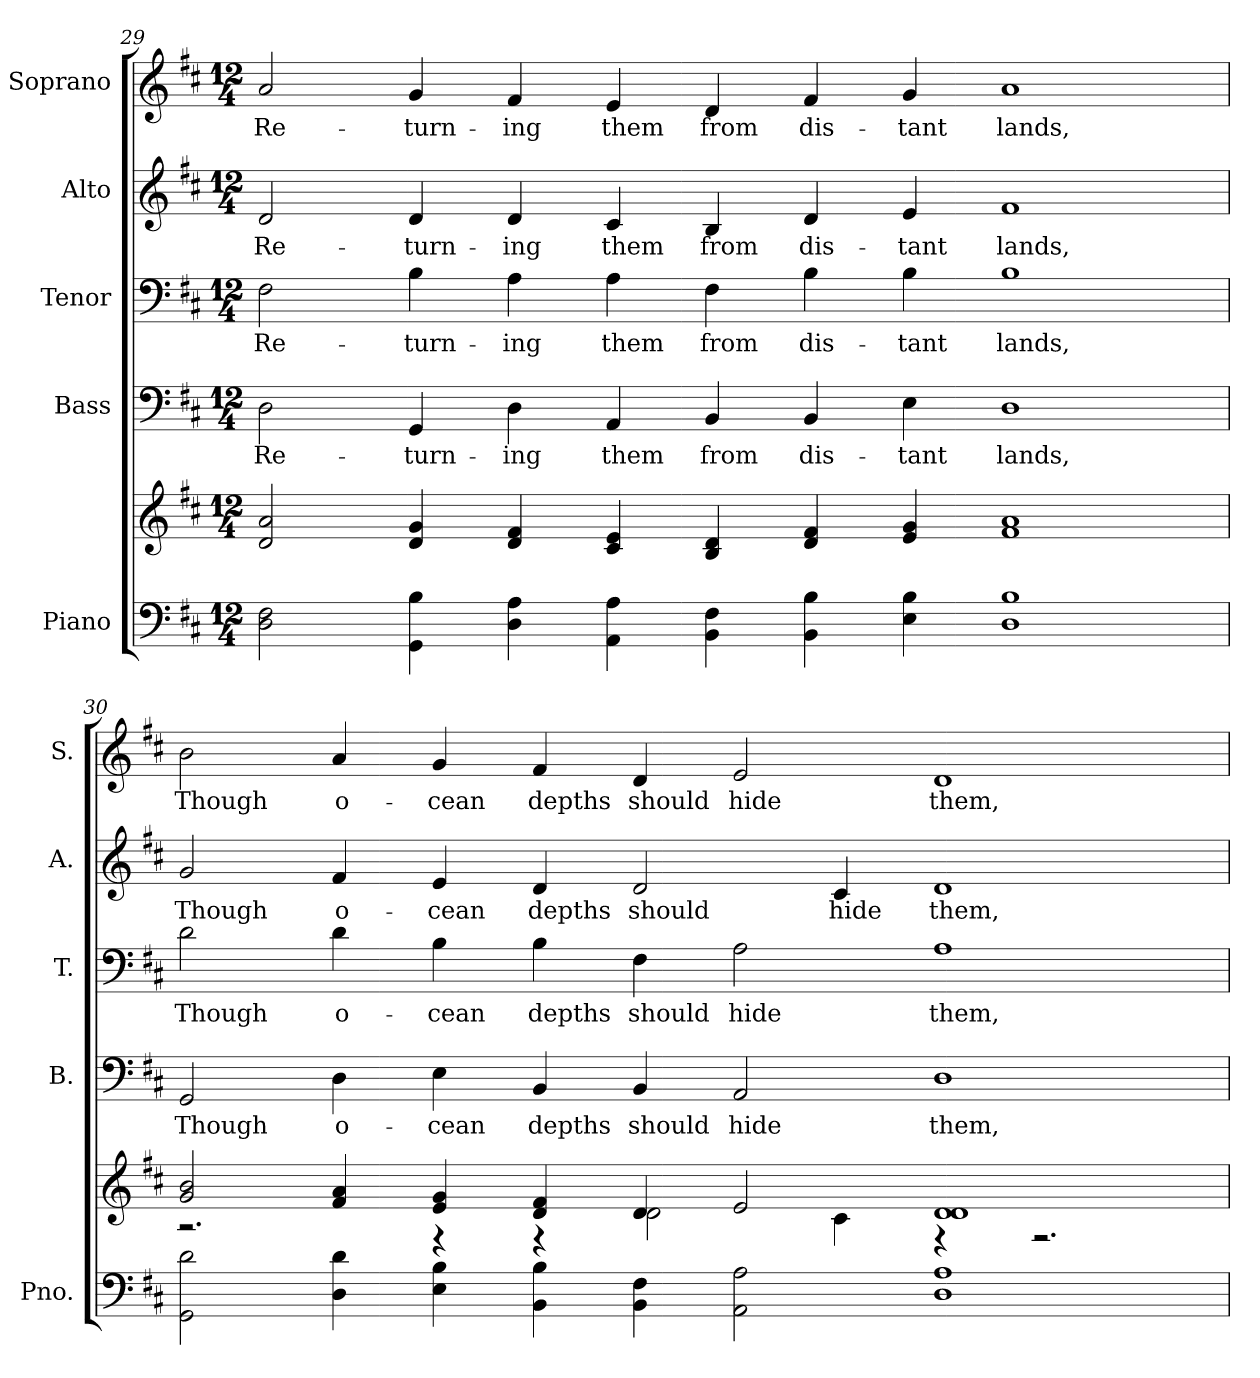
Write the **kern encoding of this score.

**kern	**kern	**kern	**text	**kern	**text	**kern	**text	**kern	**text
*part5	*part5	*part4	*part4	*part3	*part3	*part2	*part2	*part1	*part1
*staff6	*staff5	*staff4	*staff4	*staff3	*staff3	*staff2	*staff2	*staff1	*staff1
*I"Piano	*	*I"Bass	*	*I"Tenor	*	*I"Alto	*	*I"Soprano	*
*I'Pno.	*	*I'B.	*	*I'T.	*	*I'A.	*	*I'S.	*
!!LO:PB:g=z
*clefF4	*clefG2	*clefF4	*	*clefF4	*	*clefG2	*	*clefG2	*
*k[f#c#]	*k[f#c#]	*k[f#c#]	*	*k[f#c#]	*	*k[f#c#]	*	*k[f#c#]	*
*D:	*D:	*D:	*	*D:	*	*D:	*	*D:	*
*M12/4	*M12/4	*M12/4	*	*M12/4	*	*M12/4	*	*M12/4	*
=29	=29	=29	=29	=29	=29	=29	=29	=29	=29
!	!	!	!LO:LY:b:color=#000000	!	!	!	!	!	!
!	!	!	!	!	!LO:LY:b:color=#000000	!	!	!	!
!	!	!	!	!	!	!	!LO:LY:b:color=#000000	!	!
!	!	!	!	!	!	!	!	!	!LO:LY:b:color=#000000
2Di\ 2F#i	2di/ 2ai	2Di\	Re-	2F#i\	Re-	2di/	Re-	2ai/	Re-
!	!	!	!LO:LY:b:color=#000000	!	!	!	!	!	!
!	!	!	!	!	!LO:LY:b:color=#000000	!	!	!	!
!	!	!	!	!	!	!	!LO:LY:b:color=#000000	!	!
!	!	!	!	!	!	!	!	!	!LO:LY:b:color=#000000
4GGi\ 4Bi	4di/ 4gi	4GGi/	-turn-	4Bi\	-turn-	4di/	-turn-	4gi/	-turn-
!	!	!	!LO:LY:b:color=#000000	!	!	!	!	!	!
!	!	!	!	!	!LO:LY:b:color=#000000	!	!	!	!
!	!	!	!	!	!	!	!LO:LY:b:color=#000000	!	!
!	!	!	!	!	!	!	!	!	!LO:LY:b:color=#000000
4Di\ 4Ai	4di/ 4f#i	4Di\	-ing	4Ai\	-ing	4di/	-ing	4f#i/	-ing
!	!	!	!LO:LY:b:color=#000000	!	!	!	!	!	!
!	!	!	!	!	!LO:LY:b:color=#000000	!	!	!	!
!	!	!	!	!	!	!	!LO:LY:b:color=#000000	!	!
!	!	!	!	!	!	!	!	!	!LO:LY:b:color=#000000
4AAi\ 4Ai	4c#i/ 4ei	4AAi/	them	4Ai\	them	4c#i/	them	4ei/	them
!	!	!	!LO:LY:b:color=#000000	!	!	!	!	!	!
!	!	!	!	!	!LO:LY:b:color=#000000	!	!	!	!
!	!	!	!	!	!	!	!LO:LY:b:color=#000000	!	!
!	!	!	!	!	!	!	!	!	!LO:LY:b:color=#000000
4BBi\ 4F#i	4Bi/ 4di	4BBi/	from	4F#i\	from	4Bi/	from	4di/	from
!	!	!	!LO:LY:b:color=#000000	!	!	!	!	!	!
!	!	!	!	!	!LO:LY:b:color=#000000	!	!	!	!
!	!	!	!	!	!	!	!LO:LY:b:color=#000000	!	!
!	!	!	!	!	!	!	!	!	!LO:LY:b:color=#000000
4BBi\ 4Bi	4di/ 4f#i	4BBi/	dis-	4Bi\	dis-	4di/	dis-	4f#i/	dis-
!	!	!	!LO:LY:b:color=#000000	!	!	!	!	!	!
!	!	!	!	!	!LO:LY:b:color=#000000	!	!	!	!
!	!	!	!	!	!	!	!LO:LY:b:color=#000000	!	!
!	!	!	!	!	!	!	!	!	!LO:LY:b:color=#000000
4Ei\ 4Bi	4ei/ 4gi	4Ei\	-tant	4Bi\	-tant	4ei/	-tant	4gi/	-tant
!	!	!	!LO:LY:b:color=#000000	!	!	!	!	!	!
!	!	!	!	!	!LO:LY:b:color=#000000	!	!	!	!
!	!	!	!	!	!	!	!LO:LY:b:color=#000000	!	!
!	!	!	!	!	!	!	!	!	!LO:LY:b:color=#000000
1Di 1Bi	1f#i 1ai	1Di	lands,	1Bi	lands,	1f#i	lands,	1ai	lands,
=30	=30	=30	=30	=30	=30	=30	=30	=30	=30
*	*^	*	*	*	*	*	*	*	*
!	!	!	!	!LO:LY:b:color=#000000	!	!	!	!	!	!
!	!	!	!	!	!	!LO:LY:b:color=#000000	!	!	!	!
!	!	!	!	!	!	!	!	!LO:LY:b:color=#000000	!	!
!	!	!	!	!	!	!	!	!	!	!LO:LY:b:color=#000000
2GGi\ 2di	2gi/ 2bi	2.r	2GGi/	Though	2di\	Though	2gi/	Though	2bi\	Though
!	!	!	!	!LO:LY:b:color=#000000	!	!	!	!	!	!
!	!	!	!	!	!	!LO:LY:b:color=#000000	!	!	!	!
!	!	!	!	!	!	!	!	!LO:LY:b:color=#000000	!	!
!	!	!	!	!	!	!	!	!	!	!LO:LY:b:color=#000000
4Di\ 4di	4f#i/ 4ai	.	4Di\	o-	4di\	o-	4f#i/	o-	4ai/	o-
!	!	!	!	!LO:LY:b:color=#000000	!	!	!	!	!	!
!	!	!	!	!	!	!LO:LY:b:color=#000000	!	!	!	!
!	!	!	!	!	!	!	!	!LO:LY:b:color=#000000	!	!
!	!	!	!	!	!	!	!	!	!	!LO:LY:b:color=#000000
4Ei\ 4Bi	4ei/ 4gi	4r	4Ei\	-cean	4Bi\	-cean	4ei/	-cean	4gi/	-cean
!	!	!	!	!LO:LY:b:color=#000000	!	!	!	!	!	!
!	!	!	!	!	!	!LO:LY:b:color=#000000	!	!	!	!
!	!	!	!	!	!	!	!	!LO:LY:b:color=#000000	!	!
!	!	!	!	!	!	!	!	!	!	!LO:LY:b:color=#000000
4BBi\ 4Bi	4di/ 4f#i	4r	4BBi/	depths	4Bi\	depths	4di/	depths	4f#i/	depths
!	!	!	!	!LO:LY:b:color=#000000	!	!	!	!	!	!
!	!	!	!	!	!	!LO:LY:b:color=#000000	!	!	!	!
!	!	!	!	!	!	!	!	!LO:LY:b:color=#000000	!	!
!	!	!	!	!	!	!	!	!	!	!LO:LY:b:color=#000000
4BBi\ 4F#i	4di/	2di\	4BBi/	should	4F#i\	should	2di/	should	4di/	should
!	!	!	!	!LO:LY:b:color=#000000	!	!	!	!	!	!
!	!	!	!	!	!	!LO:LY:b:color=#000000	!	!	!	!
!	!	!	!	!	!	!	!	!	!	!LO:LY:b:color=#000000
2AAi\ 2Ai	2ei/	.	2AAi/	hide	2Ai\	hide	.	.	2ei/	hide
!	!	!	!	!	!	!	!	!LO:LY:b:color=#000000	!	!
.	.	4c#i\	.	.	.	.	4c#i/	hide	.	.
!	!	!	!	!LO:LY:b:color=#000000	!	!	!	!	!	!
!	!	!	!	!	!	!LO:LY:b:color=#000000	!	!	!	!
!	!	!	!	!	!	!	!	!LO:LY:b:color=#000000	!	!
!	!	!	!	!	!	!	!	!	!	!LO:LY:b:color=#000000
1Di 1Ai	1di 1di	4r	1Di	them,	1Ai	them,	1di	them,	1di	them,
.	.	2.r	.	.	.	.	.	.	.	.
*	*v	*v	*	*	*	*	*	*	*	*
=	=	=	=	=	=	=	=	=	=
*-	*-	*-	*-	*-	*-	*-	*-	*-	*-
